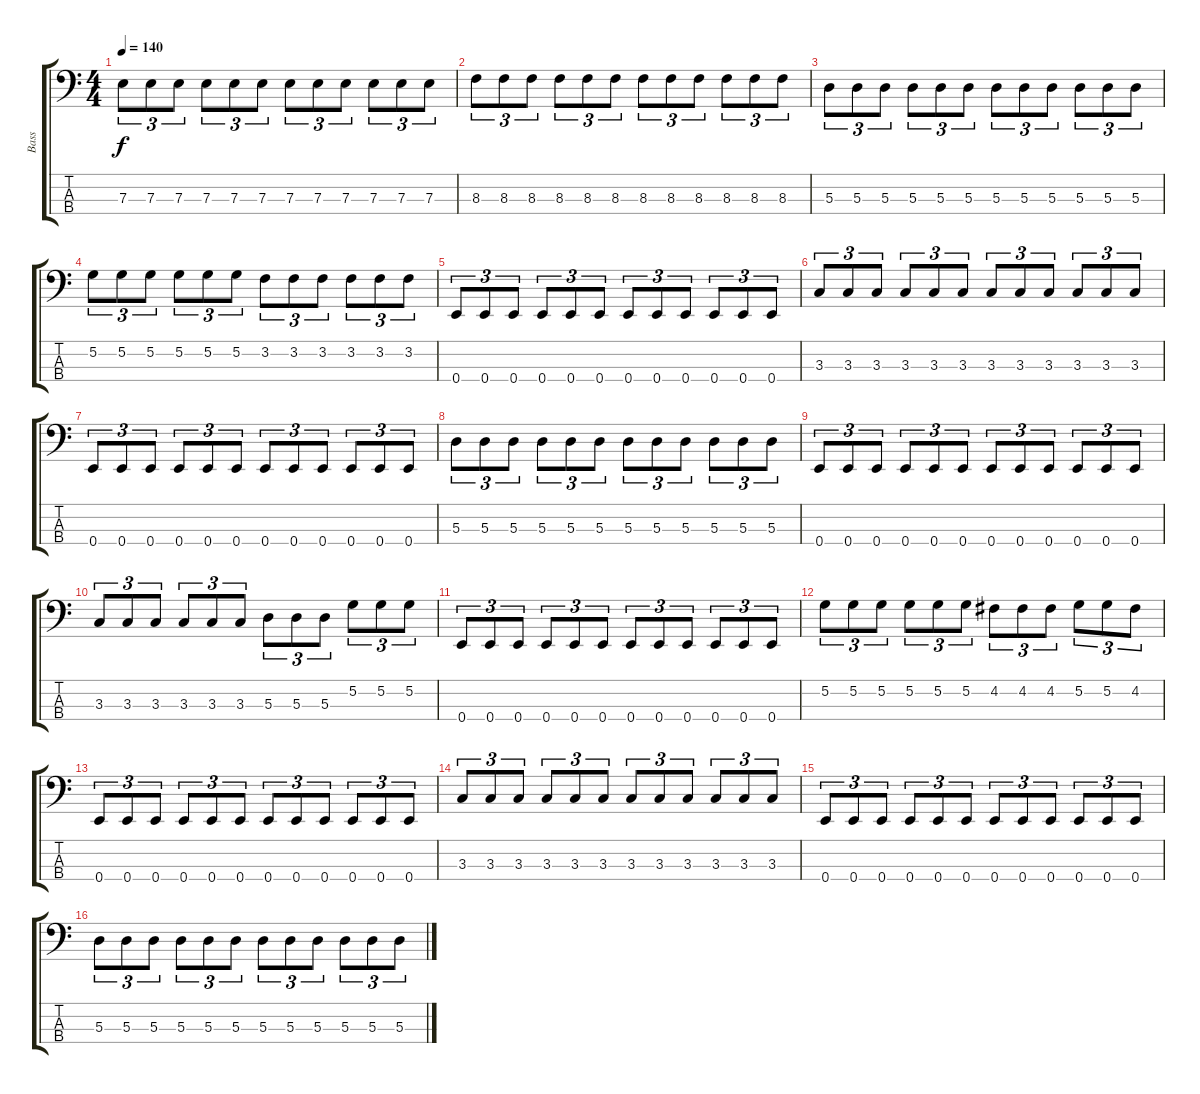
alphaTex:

\track ("Bass" "Bass") {instrument electricbasspick}
\staff {score tabs}
\tuning (G2 D2 A1 E1) {hide}
\ts (4 4)
\tempo 140
\clef f4
\ks c
7.3.8{tu (3 2) dy f} 7.3.8{tu (3 2)} 7.3.8{tu (3 2)} 7.3.8{tu (3 2)} 7.3.8{tu (3 2)} 7.3.8{tu (3 2)} 7.3.8{tu (3 2)} 7.3.8{tu (3 2)} 7.3.8{tu (3 2)} 7.3.8{tu (3 2)} 7.3.8{tu (3 2)} 7.3.8{tu (3 2)} |
8.3.8{tu (3 2)} 8.3.8{tu (3 2)} 8.3.8{tu (3 2)} 8.3.8{tu (3 2)} 8.3.8{tu (3 2)} 8.3.8{tu (3 2)} 8.3.8{tu (3 2)} 8.3.8{tu (3 2)} 8.3.8{tu (3 2)} 8.3.8{tu (3 2)} 8.3.8{tu (3 2)} 8.3.8{tu (3 2)} |
5.3.8{tu (3 2)} 5.3.8{tu (3 2)} 5.3.8{tu (3 2)} 5.3.8{tu (3 2)} 5.3.8{tu (3 2)} 5.3.8{tu (3 2)} 5.3.8{tu (3 2)} 5.3.8{tu (3 2)} 5.3.8{tu (3 2)} 5.3.8{tu (3 2)} 5.3.8{tu (3 2)} 5.3.8{tu (3 2)} |
5.2.8{tu (3 2)} 5.2.8{tu (3 2)} 5.2.8{tu (3 2)} 5.2.8{tu (3 2)} 5.2.8{tu (3 2)} 5.2.8{tu (3 2)} 3.2.8{tu (3 2)} 3.2.8{tu (3 2)} 3.2.8{tu (3 2)} 3.2.8{tu (3 2)} 3.2.8{tu (3 2)} 3.2.8{tu (3 2)} |
0.4.8{tu (3 2)} 0.4.8{tu (3 2)} 0.4.8{tu (3 2)} 0.4.8{tu (3 2)} 0.4.8{tu (3 2)} 0.4.8{tu (3 2)} 0.4.8{tu (3 2)} 0.4.8{tu (3 2)} 0.4.8{tu (3 2)} 0.4.8{tu (3 2)} 0.4.8{tu (3 2)} 0.4.8{tu (3 2)} |
3.3.8{tu (3 2)} 3.3.8{tu (3 2)} 3.3.8{tu (3 2)} 3.3.8{tu (3 2)} 3.3.8{tu (3 2)} 3.3.8{tu (3 2)} 3.3.8{tu (3 2)} 3.3.8{tu (3 2)} 3.3.8{tu (3 2)} 3.3.8{tu (3 2)} 3.3.8{tu (3 2)} 3.3.8{tu (3 2)} |
0.4.8{tu (3 2)} 0.4.8{tu (3 2)} 0.4.8{tu (3 2)} 0.4.8{tu (3 2)} 0.4.8{tu (3 2)} 0.4.8{tu (3 2)} 0.4.8{tu (3 2)} 0.4.8{tu (3 2)} 0.4.8{tu (3 2)} 0.4.8{tu (3 2)} 0.4.8{tu (3 2)} 0.4.8{tu (3 2)} |
5.3.8{tu (3 2)} 5.3.8{tu (3 2)} 5.3.8{tu (3 2)} 5.3.8{tu (3 2)} 5.3.8{tu (3 2)} 5.3.8{tu (3 2)} 5.3.8{tu (3 2)} 5.3.8{tu (3 2)} 5.3.8{tu (3 2)} 5.3.8{tu (3 2)} 5.3.8{tu (3 2)} 5.3.8{tu (3 2)} |
0.4.8{tu (3 2)} 0.4.8{tu (3 2)} 0.4.8{tu (3 2)} 0.4.8{tu (3 2)} 0.4.8{tu (3 2)} 0.4.8{tu (3 2)} 0.4.8{tu (3 2)} 0.4.8{tu (3 2)} 0.4.8{tu (3 2)} 0.4.8{tu (3 2)} 0.4.8{tu (3 2)} 0.4.8{tu (3 2)} |
3.3.8{tu (3 2)} 3.3.8{tu (3 2)} 3.3.8{tu (3 2)} 3.3.8{tu (3 2)} 3.3.8{tu (3 2)} 3.3.8{tu (3 2)} 5.3.8{tu (3 2)} 5.3.8{tu (3 2)} 5.3.8{tu (3 2)} 5.2.8{tu (3 2)} 5.2.8{tu (3 2)} 5.2.8{tu (3 2)} |
0.4.8{tu (3 2)} 0.4.8{tu (3 2)} 0.4.8{tu (3 2)} 0.4.8{tu (3 2)} 0.4.8{tu (3 2)} 0.4.8{tu (3 2)} 0.4.8{tu (3 2)} 0.4.8{tu (3 2)} 0.4.8{tu (3 2)} 0.4.8{tu (3 2)} 0.4.8{tu (3 2)} 0.4.8{tu (3 2)} |
5.2.8{tu (3 2)} 5.2.8{tu (3 2)} 5.2.8{tu (3 2)} 5.2.8{tu (3 2)} 5.2.8{tu (3 2)} 5.2.8{tu (3 2)} 4.2.8{tu (3 2)} 4.2.8{tu (3 2)} 4.2.8{tu (3 2)} 5.2.8{tu (3 2)} 5.2.8{tu (3 2)} 4.2.8{tu (3 2)} |
0.4.8{tu (3 2)} 0.4.8{tu (3 2)} 0.4.8{tu (3 2)} 0.4.8{tu (3 2)} 0.4.8{tu (3 2)} 0.4.8{tu (3 2)} 0.4.8{tu (3 2)} 0.4.8{tu (3 2)} 0.4.8{tu (3 2)} 0.4.8{tu (3 2)} 0.4.8{tu (3 2)} 0.4.8{tu (3 2)} |
3.3.8{tu (3 2)} 3.3.8{tu (3 2)} 3.3.8{tu (3 2)} 3.3.8{tu (3 2)} 3.3.8{tu (3 2)} 3.3.8{tu (3 2)} 3.3.8{tu (3 2)} 3.3.8{tu (3 2)} 3.3.8{tu (3 2)} 3.3.8{tu (3 2)} 3.3.8{tu (3 2)} 3.3.8{tu (3 2)} |
0.4.8{tu (3 2)} 0.4.8{tu (3 2)} 0.4.8{tu (3 2)} 0.4.8{tu (3 2)} 0.4.8{tu (3 2)} 0.4.8{tu (3 2)} 0.4.8{tu (3 2)} 0.4.8{tu (3 2)} 0.4.8{tu (3 2)} 0.4.8{tu (3 2)} 0.4.8{tu (3 2)} 0.4.8{tu (3 2)} |
5.3.8{tu (3 2)} 5.3.8{tu (3 2)} 5.3.8{tu (3 2)} 5.3.8{tu (3 2)} 5.3.8{tu (3 2)} 5.3.8{tu (3 2)} 5.3.8{tu (3 2)} 5.3.8{tu (3 2)} 5.3.8{tu (3 2)} 5.3.8{tu (3 2)} 5.3.8{tu (3 2)} 5.3.8{tu (3 2)}
